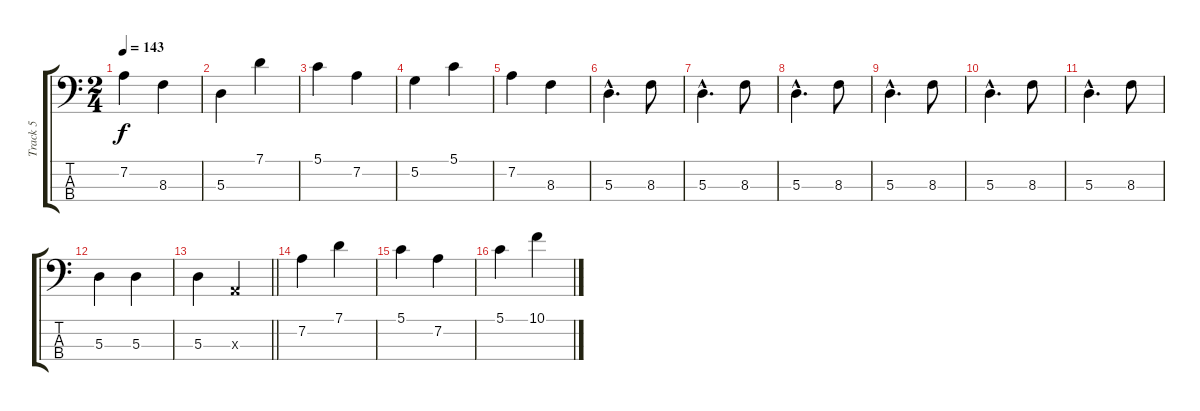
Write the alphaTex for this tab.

\track ("Track 5" "Track 5") {instrument acousticbass}
\staff {score tabs}
\tuning (G2 D2 A1 E1) {hide}
\ts (2 4)
\tempo 143
\clef f4
\ks c
7.2.4{dy f} 8.3.4 |
5.3.4 7.1.4 |
5.1.4 7.2.4 |
5.2.4 5.1.4 |
7.2.4 8.3.4 |
5.3{hac}.4{d} 8.3.8 |
5.3{hac}.4{d} 8.3.8 |
5.3{hac}.4{d} 8.3.8 |
5.3{hac}.4{d} 8.3.8 |
5.3{hac}.4{d} 8.3.8 |
5.3{hac}.4{d} 8.3.8 |
5.3.4 5.3.4 |
\barLineRight lightlight
5.3.4 0.3{x}.4 |
7.2.4 7.1.4 |
5.1.4 7.2.4 |
5.1.4 10.1.4
